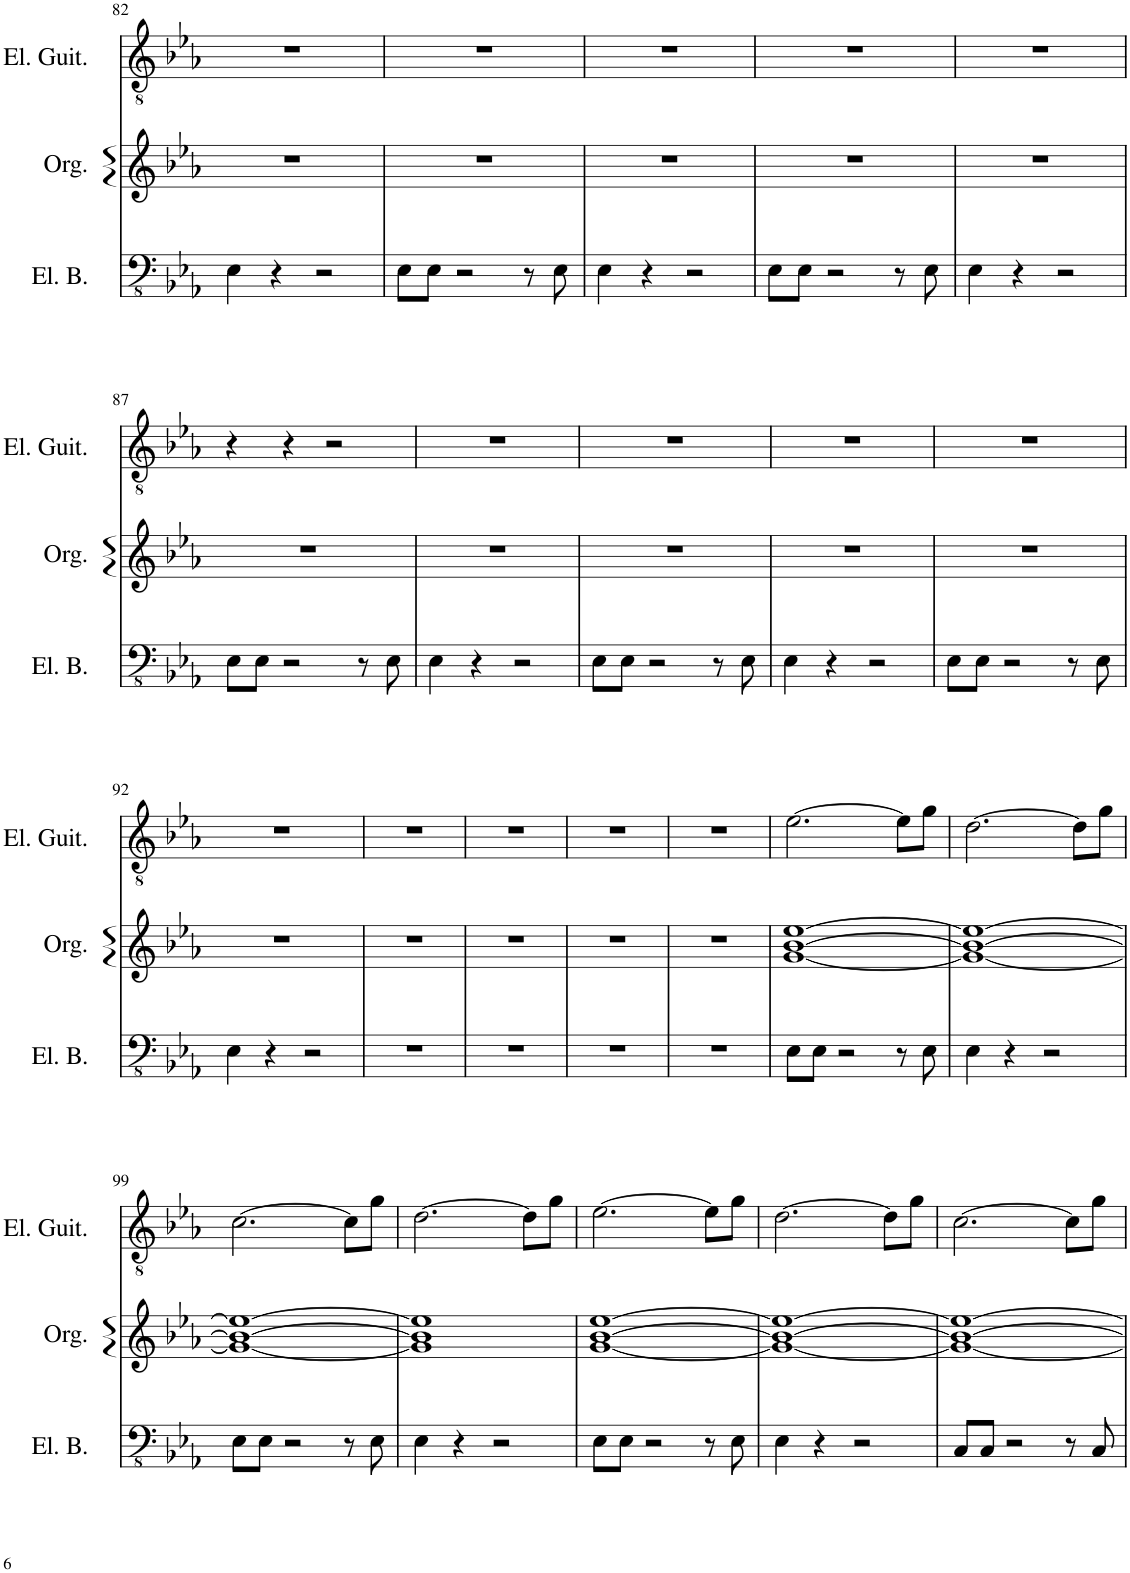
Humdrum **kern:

**kern	**kern	**kern
*part3	*part2	*part1
*staff3	*staff2	*staff1
*I"Electric Bass	*I"Organ	*I"Electric Guitar
*I'El. B.	*I'Org.	*I'El. Guit.
!!LO:PB:g=z
*clefFv4	*clefG2	*clefGv2
*k[b-e-a-]	*k[b-e-a-]	*k[b-e-a-]
*M4/4	*M4/4	*M4/4
=82	=82	=82
4EE-\	1r	1r
4r	.	.
2r	.	.
=83	=83	=83
8EE-\L	1r	1r
8EE-\J	.	.
2r	.	.
8r	.	.
8EE-\	.	.
=84	=84	=84
4EE-\	1r	1r
4r	.	.
2r	.	.
=85	=85	=85
8EE-\L	1r	1r
8EE-\J	.	.
2r	.	.
8r	.	.
8EE-\	.	.
=86	=86	=86
4EE-\	1r	1r
4r	.	.
2r	.	.
!!LO:LB:g=z
=87	=87	=87
8EE-\L	1r	4r
8EE-\J	.	.
2r	.	4r
.	.	2r
8r	.	.
8EE-\	.	.
=88	=88	=88
4EE-\	1r	1r
4r	.	.
2r	.	.
=89	=89	=89
8EE-\L	1r	1r
8EE-\J	.	.
2r	.	.
8r	.	.
8EE-\	.	.
=90	=90	=90
4EE-\	1r	1r
4r	.	.
2r	.	.
=91	=91	=91
8EE-\L	1r	1r
8EE-\J	.	.
2r	.	.
8r	.	.
8EE-\	.	.
!!LO:LB:g=z
=92	=92	=92
4EE-\	1r	1r
4r	.	.
2r	.	.
=93	=93	=93
1r	1r	1r
=94	=94	=94
1r	1r	1r
=95	=95	=95
1r	1r	1r
=96	=96	=96
1r	1r	1r
=97	=97	=97
8EE-\L	[1g [1b- [1ee-	[2.e-\
8EE-\J	.	.
2r	.	.
8r	.	8e-\L]
8EE-\	.	8g\J
=98	=98	=98
4EE-\	1g_ 1b-_ 1ee-_	[2.d\
4r	.	.
2r	.	.
.	.	8d\L]
.	.	8g\J
!!LO:LB:g=z
=99	=99	=99
8EE-\L	1g_ 1b-_ 1ee-_	[2.c\
8EE-\J	.	.
2r	.	.
8r	.	8c\L]
8EE-\	.	8g\J
=100	=100	=100
4EE-\	1g] 1b-] 1ee-]	[2.d\
4r	.	.
2r	.	.
.	.	8d\L]
.	.	8g\J
=101	=101	=101
8EE-\L	[1g [1b- [1ee-	[2.e-\
8EE-\J	.	.
2r	.	.
8r	.	8e-\L]
8EE-\	.	8g\J
=102	=102	=102
4EE-\	1g_ 1b-_ 1ee-_	[2.d\
4r	.	.
2r	.	.
.	.	8d\L]
.	.	8g\J
=103	=103	=103
8CC/L	1g_ 1b-_ 1ee-_	[2.c\
8CC/J	.	.
2r	.	.
8r	.	8c\L]
8CC/	.	8g\J
=	=	=
*-	*-	*-
